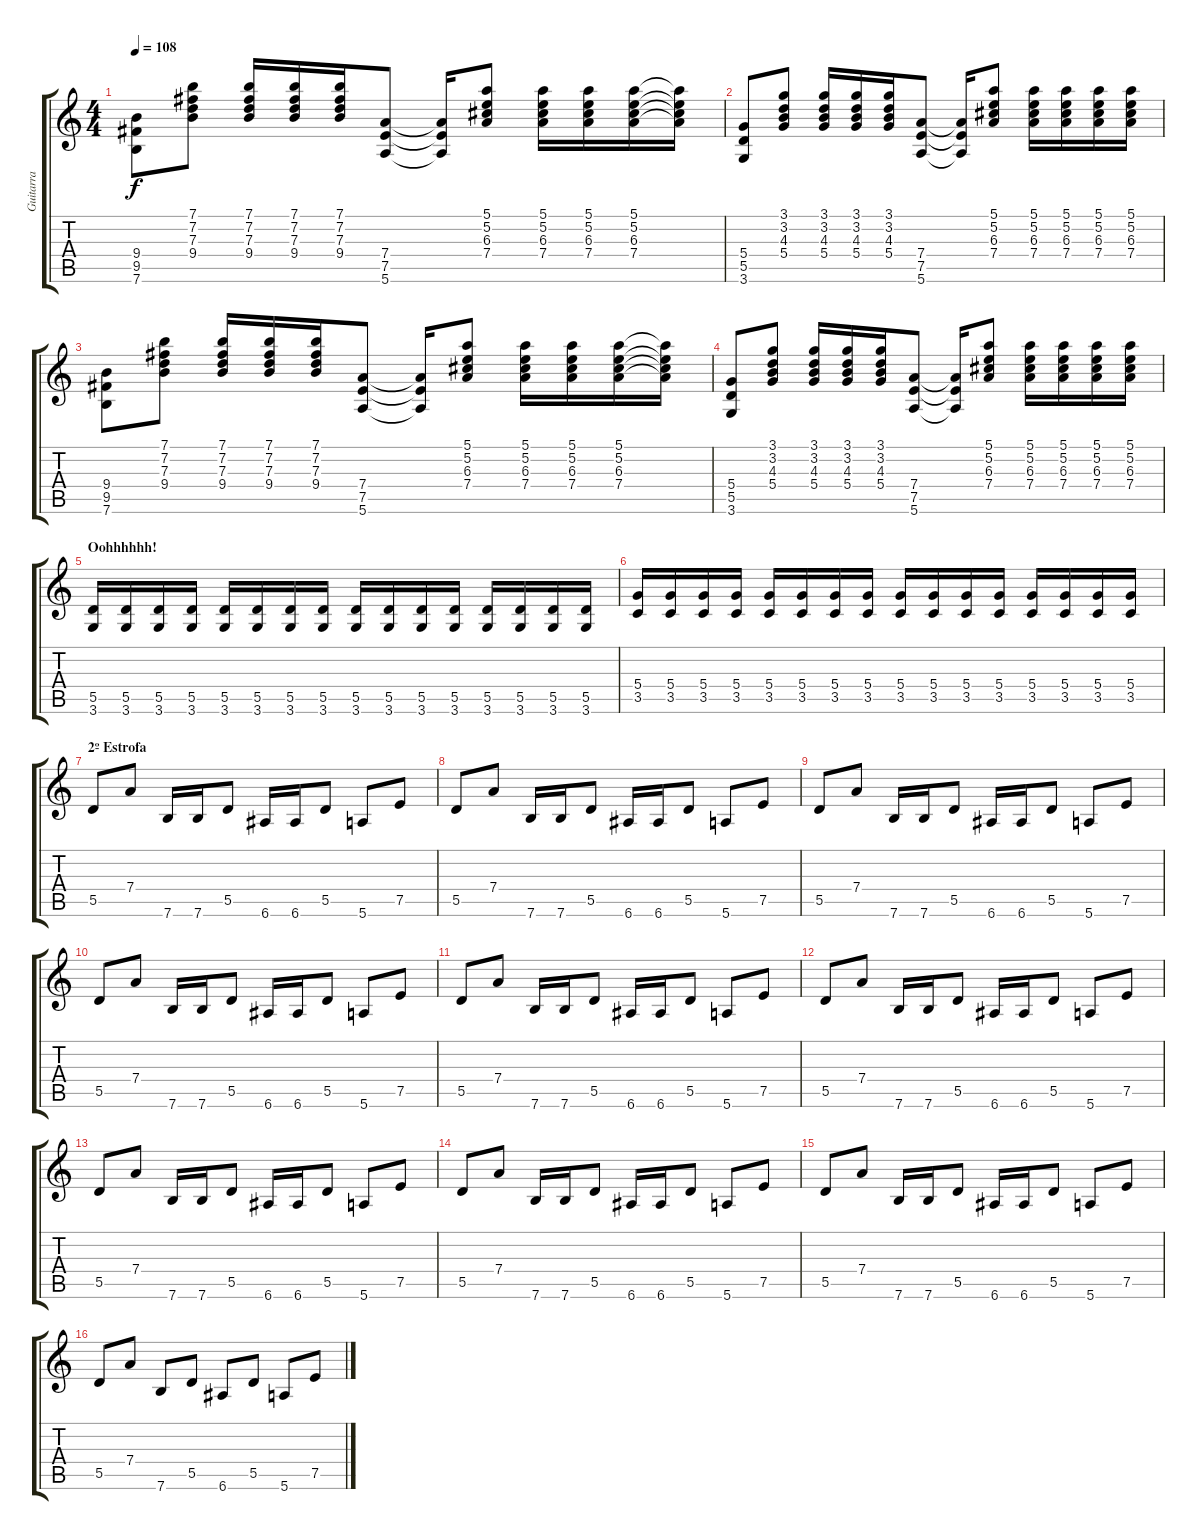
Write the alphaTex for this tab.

\track ("Guitarra" "Guitarra") {instrument distortionguitar}
\staff {score tabs}
\tuning (E4 B3 G3 D3 A2 E2) {hide}
\ts (4 4)
\tempo 108
\clef g2
\ks c
(9.4 9.5 7.6).8{dy f} (7.1 7.2 7.3 9.4).8 (7.1 7.2 7.3 9.4).16 (7.1 7.2 7.3 9.4).16 (7.1 7.2 7.3 9.4).16 (7.4 7.5 5.6).8 (7.4{t} 7.5{t} 5.6{t}).16 (5.1 5.2 6.3 7.4).8 (5.1 5.2 6.3 7.4).16 (5.1 5.2 6.3 7.4).16 (5.1 5.2 6.3 7.4).16 (5.1{t} 5.2{t} 6.3{t} 7.4{t}).16 |
(5.4 5.5 3.6).8 (3.1 3.2 4.3 5.4).8 (3.1 3.2 4.3 5.4).16 (3.1 3.2 4.3 5.4).16 (3.1 3.2 4.3 5.4).16 (7.4 7.5 5.6).8 (7.4{t} 7.5{t} 5.6{t}).16 (5.1 5.2 6.3 7.4).8 (5.1 5.2 6.3 7.4).16 (5.1 5.2 6.3 7.4).16 (5.1 5.2 6.3 7.4).16 (5.1 5.2 6.3 7.4).16 |
(9.4 9.5 7.6).8 (7.1 7.2 7.3 9.4).8 (7.1 7.2 7.3 9.4).16 (7.1 7.2 7.3 9.4).16 (7.1 7.2 7.3 9.4).16 (7.4 7.5 5.6).8 (7.4{t} 7.5{t} 5.6{t}).16 (5.1 5.2 6.3 7.4).8 (5.1 5.2 6.3 7.4).16 (5.1 5.2 6.3 7.4).16 (5.1 5.2 6.3 7.4).16 (5.1{t} 5.2{t} 6.3{t} 7.4{t}).16 |
(5.4 5.5 3.6).8 (3.1 3.2 4.3 5.4).8 (3.1 3.2 4.3 5.4).16 (3.1 3.2 4.3 5.4).16 (3.1 3.2 4.3 5.4).16 (7.4 7.5 5.6).8 (7.4{t} 7.5{t} 5.6{t}).16 (5.1 5.2 6.3 7.4).8 (5.1 5.2 6.3 7.4).16 (5.1 5.2 6.3 7.4).16 (5.1 5.2 6.3 7.4).16 (5.1 5.2 6.3 7.4).16 |
\section ("" "Oohhhhhh!")
(5.5 3.6).16 (5.5 3.6).16 (5.5 3.6).16 (5.5 3.6).16 (5.5 3.6).16 (5.5 3.6).16 (5.5 3.6).16 (5.5 3.6).16 (5.5 3.6).16 (5.5 3.6).16 (5.5 3.6).16 (5.5 3.6).16 (5.5 3.6).16 (5.5 3.6).16 (5.5 3.6).16 (5.5 3.6).16 |
(5.4 3.5).16 (5.4 3.5).16 (5.4 3.5).16 (5.4 3.5).16 (5.4 3.5).16 (5.4 3.5).16 (5.4 3.5).16 (5.4 3.5).16 (5.4 3.5).16 (5.4 3.5).16 (5.4 3.5).16 (5.4 3.5).16 (5.4 3.5).16 (5.4 3.5).16 (5.4 3.5).16 (5.4 3.5).16 |
\section ("" "2º Estrofa")
5.5.8 7.4.8 7.6.16 7.6.16 5.5.8 6.6.16 6.6.16 5.5.8 5.6.8 7.5.8 |
5.5.8 7.4.8 7.6.16 7.6.16 5.5.8 6.6.16 6.6.16 5.5.8 5.6.8 7.5.8 |
5.5.8 7.4.8 7.6.16 7.6.16 5.5.8 6.6.16 6.6.16 5.5.8 5.6.8 7.5.8 |
5.5.8 7.4.8 7.6.16 7.6.16 5.5.8 6.6.16 6.6.16 5.5.8 5.6.8 7.5.8 |
5.5.8 7.4.8 7.6.16 7.6.16 5.5.8 6.6.16 6.6.16 5.5.8 5.6.8 7.5.8 |
5.5.8 7.4.8 7.6.16 7.6.16 5.5.8 6.6.16 6.6.16 5.5.8 5.6.8 7.5.8 |
5.5.8 7.4.8 7.6.16 7.6.16 5.5.8 6.6.16 6.6.16 5.5.8 5.6.8 7.5.8 |
5.5.8 7.4.8 7.6.16 7.6.16 5.5.8 6.6.16 6.6.16 5.5.8 5.6.8 7.5.8 |
5.5.8 7.4.8 7.6.16 7.6.16 5.5.8 6.6.16 6.6.16 5.5.8 5.6.8 7.5.8 |
5.5.8 7.4.8 7.6.8 5.5.8 6.6.8 5.5.8 5.6.8 7.5.8
